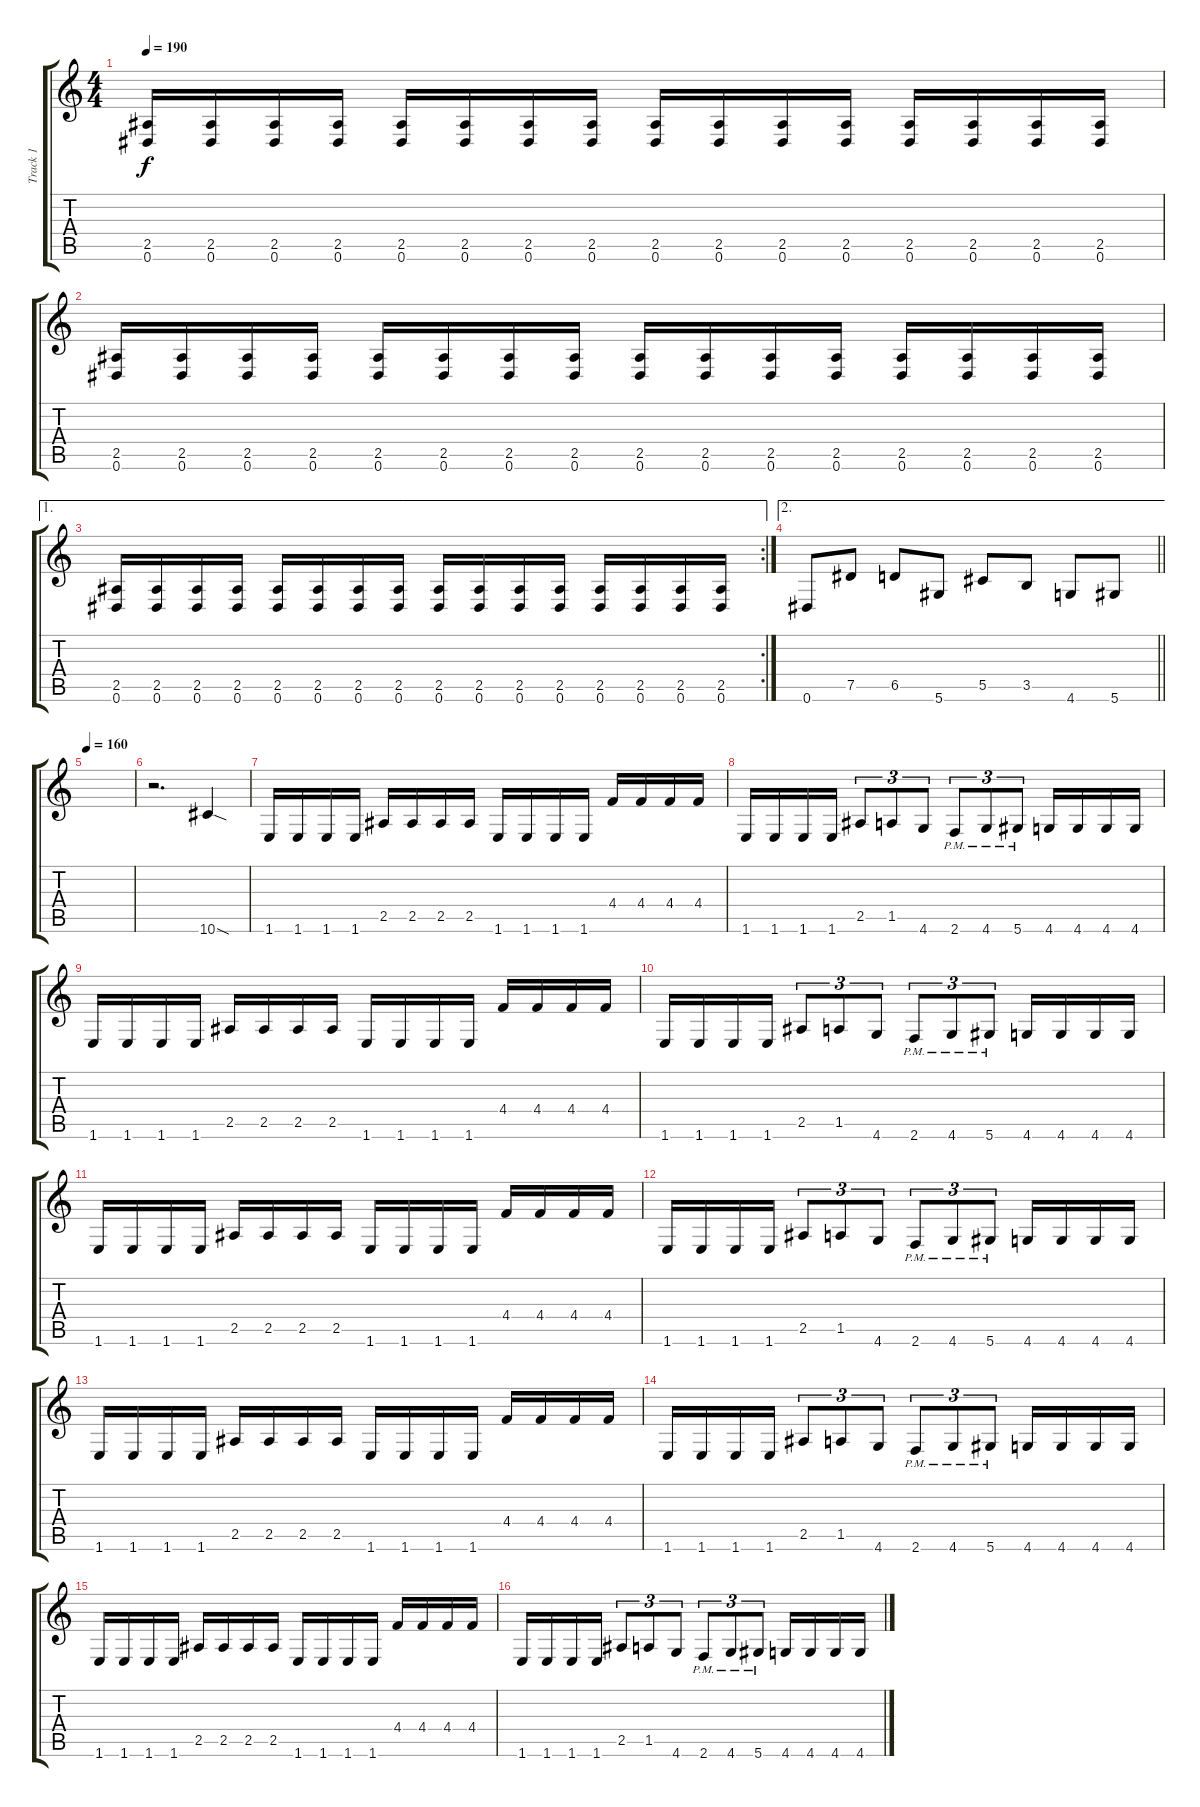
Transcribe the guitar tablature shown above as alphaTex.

\track ("Track 1" "Track 1") {instrument distortionguitar}
\staff {score tabs}
\tuning (Eb4 Bb3 Gb3 Db3 Ab2 Eb2) {hide}
\ts (4 4)
\tempo 190
\clef g2
\ks c
(2.5 0.6).16{dy f} (2.5 0.6).16 (2.5 0.6).16 (2.5 0.6).16 (2.5 0.6).16 (2.5 0.6).16 (2.5 0.6).16 (2.5 0.6).16 (2.5 0.6).16 (2.5 0.6).16 (2.5 0.6).16 (2.5 0.6).16 (2.5 0.6).16 (2.5 0.6).16 (2.5 0.6).16 (2.5 0.6).16 |
(2.5 0.6).16 (2.5 0.6).16 (2.5 0.6).16 (2.5 0.6).16 (2.5 0.6).16 (2.5 0.6).16 (2.5 0.6).16 (2.5 0.6).16 (2.5 0.6).16 (2.5 0.6).16 (2.5 0.6).16 (2.5 0.6).16 (2.5 0.6).16 (2.5 0.6).16 (2.5 0.6).16 (2.5 0.6).16 |
\ae 1
\rc 2
(2.5 0.6).16 (2.5 0.6).16 (2.5 0.6).16 (2.5 0.6).16 (2.5 0.6).16 (2.5 0.6).16 (2.5 0.6).16 (2.5 0.6).16 (2.5 0.6).16 (2.5 0.6).16 (2.5 0.6).16 (2.5 0.6).16 (2.5 0.6).16 (2.5 0.6).16 (2.5 0.6).16 (2.5 0.6).16 |
\ae 2
\barLineRight lightlight
0.6.8{volume 16} 7.5.8 6.5.8 5.6.8 5.5.8 3.5.8 4.6.8 5.6.8 |
\section ("" "")
\tempo 160
|
r.2{d} 10.6{sod}.4 |
1.6.16 1.6.16 1.6.16 1.6.16 2.5.16 2.5.16 2.5.16 2.5.16 1.6.16 1.6.16 1.6.16 1.6.16 4.4.16 4.4.16 4.4.16 4.4.16 |
1.6.16 1.6.16 1.6.16 1.6.16 2.5.8{tu (3 2)} 1.5.8{tu (3 2)} 4.6.8{tu (3 2)} 2.6{pm}.8{tu (3 2)} 4.6{pm}.8{tu (3 2)} 5.6{pm}.8{tu (3 2)} 4.6.16 4.6.16 4.6.16 4.6.16 |
1.6.16 1.6.16 1.6.16 1.6.16 2.5.16 2.5.16 2.5.16 2.5.16 1.6.16 1.6.16 1.6.16 1.6.16 4.4.16 4.4.16 4.4.16 4.4.16 |
1.6.16 1.6.16 1.6.16 1.6.16 2.5.8{tu (3 2)} 1.5.8{tu (3 2)} 4.6.8{tu (3 2)} 2.6{pm}.8{tu (3 2)} 4.6{pm}.8{tu (3 2)} 5.6{pm}.8{tu (3 2)} 4.6.16 4.6.16 4.6.16 4.6.16 |
1.6.16 1.6.16 1.6.16 1.6.16 2.5.16 2.5.16 2.5.16 2.5.16 1.6.16 1.6.16 1.6.16 1.6.16 4.4.16 4.4.16 4.4.16 4.4.16 |
1.6.16 1.6.16 1.6.16 1.6.16 2.5.8{tu (3 2)} 1.5.8{tu (3 2)} 4.6.8{tu (3 2)} 2.6{pm}.8{tu (3 2)} 4.6{pm}.8{tu (3 2)} 5.6{pm}.8{tu (3 2)} 4.6.16 4.6.16 4.6.16 4.6.16 |
1.6.16 1.6.16 1.6.16 1.6.16 2.5.16 2.5.16 2.5.16 2.5.16 1.6.16 1.6.16 1.6.16 1.6.16 4.4.16 4.4.16 4.4.16 4.4.16 |
1.6.16 1.6.16 1.6.16 1.6.16 2.5.8{tu (3 2)} 1.5.8{tu (3 2)} 4.6.8{tu (3 2)} 2.6{pm}.8{tu (3 2)} 4.6{pm}.8{tu (3 2)} 5.6{pm}.8{tu (3 2)} 4.6.16 4.6.16 4.6.16 4.6.16 |
1.6.16 1.6.16 1.6.16 1.6.16 2.5.16 2.5.16 2.5.16 2.5.16 1.6.16 1.6.16 1.6.16 1.6.16 4.4.16 4.4.16 4.4.16 4.4.16 |
1.6.16 1.6.16 1.6.16 1.6.16 2.5.8{tu (3 2)} 1.5.8{tu (3 2)} 4.6.8{tu (3 2)} 2.6{pm}.8{tu (3 2)} 4.6{pm}.8{tu (3 2)} 5.6{pm}.8{tu (3 2)} 4.6.16 4.6.16 4.6.16 4.6.16
